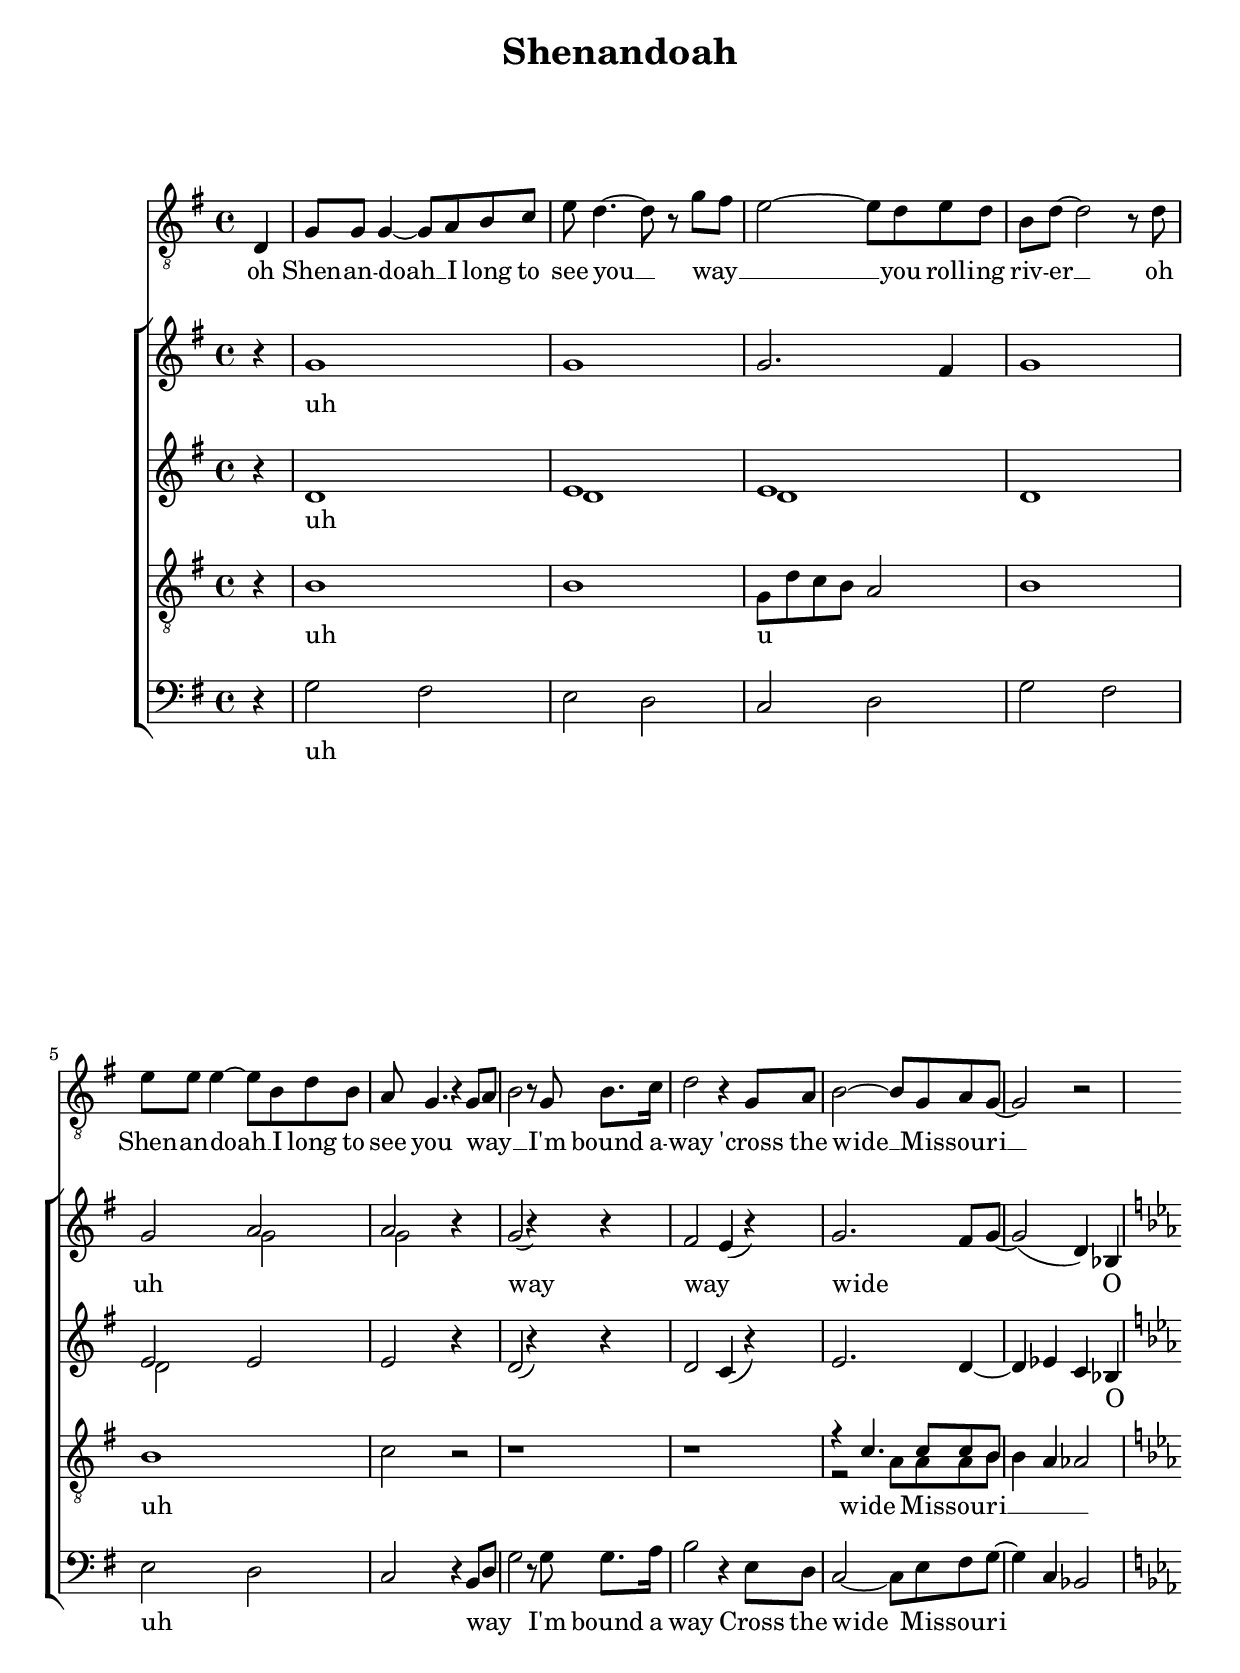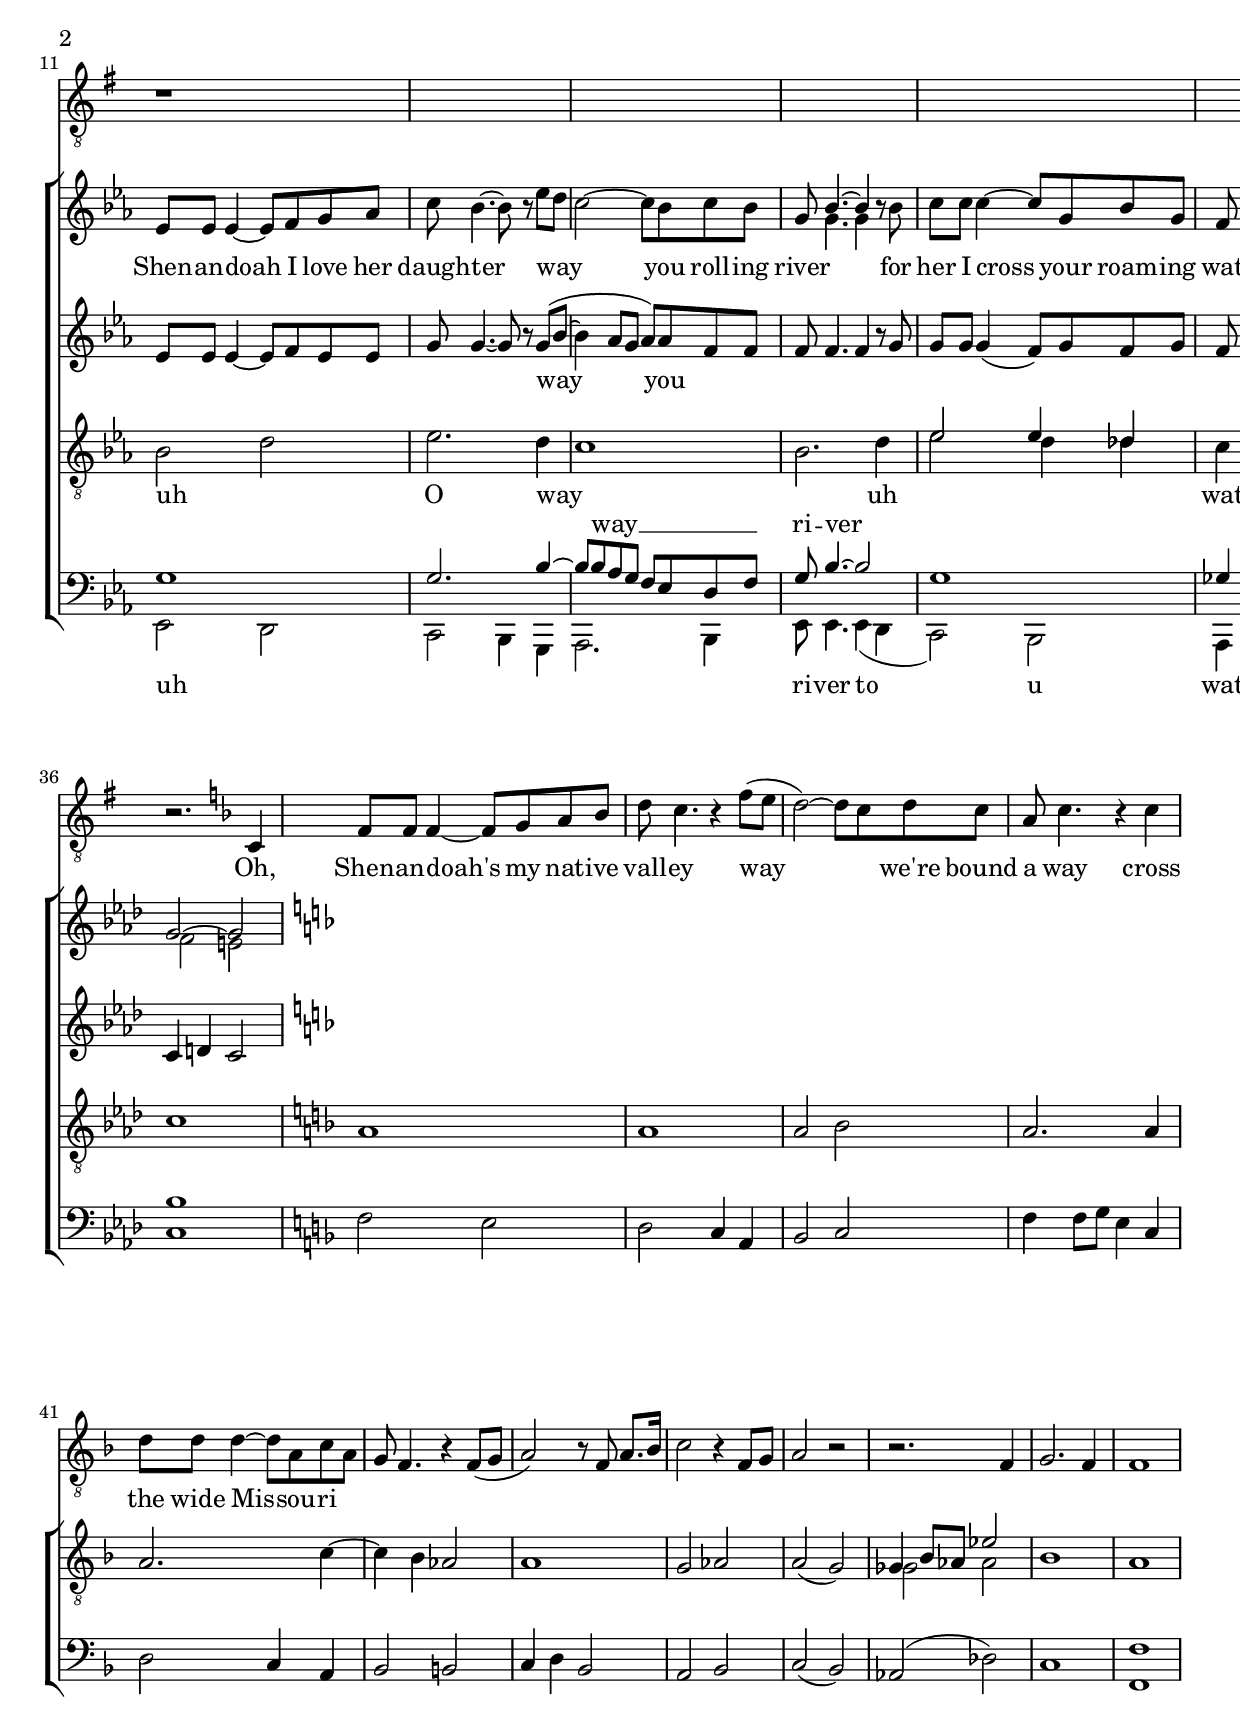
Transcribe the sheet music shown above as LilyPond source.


\version "2.18.2"

\header {
  title = "Shenandoah"
}

global = {
  \time 4/4
}

solo = \relative c {
  \key g \major
  \partial 4 d4 g8 g g4~ g8 a b c e d4.~ d8 r g fis e2~ e8 d e d b d~ d2 r8 d e e e4~ e8 b d b a g4. r4 g8 a b2 r8 g b8. c16 d2 r4 g,8 a b2~ b8 g a g~ g2 r2

  r1*25 r2.
  \key f \major
  c,4 f8 f f4 ~f8  g a bes | d c4. r4 f8 (e d2) ~d8 c d c | a c4. r4 c | d8 d d4 ~d8 a c a | g f4. r4 f8 (g a2) r8 f a8. bes16 | c2 r4 f,8 g | a2 r2 | r2. f4 | g2. f4 | f1 
}

solo_words = \lyricmode {
  oh Shen -- an -- doah __ I long to see you __ way __ _ _ you roll -- ing riv -- er __ oh Shen -- an -- doah __ I long to see you  way __ _ _ I'm bound a -- way 'cross the wide __ Mis -- sou -- ri __

  Oh, Shen -- an -- doah's my nat -- ive vall -- ey way ___ we're bound a way cross the wide Mis -- sou -- ri
}

soprano_notes = \relative c'' {
  \key g \major 
  \partial 4 r4 g1  g1 g2. fis4 g1 g2 << { a2 a } \\ { g2 g } >> r4*2  g2 (r4) r  fis2 e4 (r4)  g2. fis8 g ~ g2 (d4) bes
  
  \key ees \major 
  ees8 ees ees4 ~ees8 f g aes c bes4. ~bes8 r8 ees8 d c2 ~c8 bes c bes g <<{bes4. ~bes4} \\ {g4. g4}>> r8 bes c c c4 ~c8 g bes g f ees4. r8 bes8 (ees f
  g2) r8 ees g8. aes16 bes2 \glissando f4 ees8 f g2 ~g8 ees f ees ~ees8 f 
  << 
  {
    \voiceOne
    g8 bes ~bes4 cis
  } 
  \new Voice 
  {
    \voiceTwo
    g8 ~g4. b4
  } 
  >> 

  \key fis \major 
  ais8 gis fis2 << {gis4 ais2 cis cis2. cis4 cis2. cis4} \\ {fis,4 fis2 ais b2. gis4 gis2 fis4 gis } >> 
  << {ais1 gis2 gisis ais b } \\ {fis1 fis2 fis fis fis } >> fis4 eis e2

  \key aes \major
  f8 g aes bes c2 ~c1 aes4. c8 aes2 bes4. des8 c4 c
  c1 c1 ~c4 bes aes f 
  <<
   { g2 ~g }
   \\
   { f2 e }
  >>


  \key f \major

}

soprano_words = \lyricmode {
 uh _ _ _ _ uh way way _ wide _ _ O Shen -- an -- doah I love her daugh -- ter way _ _ you roll -- ing river for her I cross your roam -- ing wat -- ers way__
 I'm bound a way __ _ Cross the wide __ _ Mis -- sou -- ri _ _ _ O 
}

alto_notes = \relative c' {
  \key g \major 
  \partial 4 r4 d1 << {e1 e1} \\ {d1 d1} >> d1 << {e2} \\ {d2} >> e2 e2 r4*2 d2 (r4) r4 d2 c4 (r4) e2. d4 ~ d4 ees4 c4 bes4 

  \key ees \major 
  ees8 ees ees4 ~ees8 f8 ees8 ees g g4. ~g8 r8 g (bes ~bes4 aes8 g aes) aes f8 f f8 f4. f4 r8 g8 g g g4 (f8) g f g f ees4. r8 bes8 (ees f
  ees2) r8 ees ees8. f16 g2 \glissando ees ees ~ees8 ees d ees ~ees f4. ~f4 fis

  \key fis \major 
  fis8 dis cis2 cis4 dis2 << { gis4 ais8 gis gis2.. eis8} \\ { eis4 fis8 eis fis2 (eis8) fis8 eis eis} >> eis8 eis4. dis4 eis

  dis8 dis dis4 (e8) e e e cis dis4. d2 cis2 dis4 << {dis4} \\ {cis4} >> cis2 c4 c

  \key aes \major
  f2 r8 aes g ees f ees16 f ~f4 r2 des8 ees f4 ~f2 des e4 g
  aes2 ~aes8 aes g aes f ees16 f ~f4 r4 r8 ees f aes g ees f ees c (des) c4 d c2  

  \key f \major
}
alto_words = \lyricmode {
  uh _ _ _ _ _ _ _ _ _ _  O _ _ _ _ _ _  _ _ way you
}


tenor_notes = \relative c' {
  \key g \major 
  \partial 4 r4 b1 b g8 d' c b a2 b1 b c2 r r1 r 

  <<
  {
    \voiceOne
    r4 c4. c8 c b
  } 
  \new Voice {
    \voiceTwo 
    r2 a8 a a b
  }
  >> \oneVoice

  b4 a aes2

  \key ees \major 
  bes2 d ees2. d4 c1 bes2. d4 << {ees2 ees4 des} \\ {ees2 d4 des} >> c4 ces2 aes4

  << 
    \new Voice = "tenorI"
    { 
      \voiceOne
      bes8 bes ees d c2 | ees8 d bes g ges2 | bes2.. aes8 | g4 c des dis 
    }
    \new Voice = "tenorII"
    {
      \voiceTwo
      bes2 aes | bes c | bes2.. aes8 | g4 aes bes b
    }
  >>

  \key fis \major 
  <<
    { cis8 (cis8 cis4 ~cis8) gis ais b }
    \\
    { ais8 (ais8 ais4 ~ais8) gis ais b }
  >>

  dis8 cis4. ~cis4 fis8 eis dis2 ~dis8 cis dis cis ais8 cis4. ~cis4 r8 cis8 
  % 22-26 2 tenors with baritones 
  % b4 ais4 ~ais4 ais8 cis ~cis b4 ais8 b ais b b ais ais4. ais4 r8 cis8
  
  dis8 dis dis4 ~dis8 ais cis ais gis fis4. ~fis8 fis << {fis8 gis ais2 (b) ais1 } \\ { fis8 gis ais2 ~ais8 fis gis4 fis2 r4 c }>>

  \key aes \major
  <<
    {
      aes'8 bes c f ees2 f8 ees16 f ~f4 r8 des8 ees des c2 r8 f,8 ees' c bes c des bes c4 g'
      aes2 ~aes8 aes g aes f8 ees16 f ~f4
    }
    \\
    {
      aes,2 ~aes aes8 bes aes g f4 e f2 r8 f8 ees' c bes c des bes c4 c
      c8 g aes bes c2 c
    }
  >>

  r4 c c8 ees c bes des bes c (des) c1
  
  \key f \major
  a1 a a2 bes a2. a4 a2. c4 ~c4 bes aes2 a1 g2 aes a (g)  

  << 
    \new Voice
    { 
      \voiceOne
      ges4 bes8 aes ees'2
    }
    \new Voice
    {
      \voiceTwo
      ges,2 aes 
    }
  >>
  \oneVoice

  bes1 a1 


}
tenor_words = \lyricmode {
   uh _ u _ _ _ _ _ uh _ wide Mis -- sou -- ri __ _ _  _ uh _ O way _ _ uh wat -- ers way
}
tenorI_words = \lyricmode {
  \skip 8 way _ _ _ to do do do do
}
tenorII_words = \lyricmode {
  \skip 1 \skip 1 \skip 1 O uh _ _ _ _ Tis
}

bass_notes = \relative c' {
  \key g \major 
  \partial 4 r4 g2 fis e d c d g fis e d c r4 b8 d g2 r8 g g8. a16 b2 r4 e,8 d c2~c8 e fis g~g4 c,4 bes2
  
  \key ees \major << 
    \new Voice = "bari" { 
      \voiceOne
      g'1 g2. bes4 ~bes8 bes aes g f ees d f g bes4. ~bes2 g1 ges4 f2 fis4 
      g2 ees ees ees g4 aes bes2 ees,2. cis4


    } 
    \new Voice = "bass"
    { 
      \voiceTwo
      ees,2 d c bes4 g aes2. bes4 ees8 ees4. ees4 (d c2) bes aes4 des2 ces4 
      bes2 aes g aes bes2. d4 ees'2. cis4
    }
  >>
  \oneVoice

  \key fis \major 
  << 
    {
      \voiceOne
      fis8 fis fis4 ~fis8 gis ais b b4 ais ~ais ais8 cis ~cis b4 ais8 b ais b b ais8 ais4. ais4. ais8
      ais8 ais ais4 ~ais8 ais ais ais gis fis4. ~fis8 fis fis gis ais4 b fis8 fis gis4 ais2 aes4 bes
    }
    \new Voice
    {
      \voiceTwo
      fis8 fis fis4 (eis2) dis2 cis4 ais b2. cis4 ais2 fis'4 eis
      dis2 cis4 ais b2 bis cis4 dis gis, cis fis2. c4
    }
  >>
  \oneVoice

  \key aes \major
  f2 ees 
  <<
    {
      \voiceOne
      aes8 bes aes g f4 e f1 f2 g4 bes
      aes8 g aes bes c2 aes2 r8 aes4. aes8 c aes g aes e f g bes1 
    }
    \new Voice
    {
      \voiceTwo
      des,2. c4 bes2 aes g2 c4 e
      f2 ees des (f) des8 f ees c bes g aes a c1
    }
  >>
  \oneVoice

  \key f \major
  f2 e d c4 a bes2 c f4 f8 g e4 c d2 c4 a bes2 b c4 d bes2 a bes c2 (bes) aes (des) c1 << {f1} \\ {f,1} >>
}

basses_words = \lyricmode {
  uh _ _ _ _ _ _ _  uh _ _ way_ _ _  I'm bound a way Cross the wide Mis -- sou -- ri _ _
}
bass_words = \lyricmode {
  uh _ _ _ _ _ _ ri -- ver to u wat -- ers way _ uh uh O uh _ _ Tis
}
bari_words = \lyricmode {
  \skip 1 \skip 1 \skip 4. way __ _ _ _ _ _ _  ri -- ver _ 
} 

\score {
<<
  \new Staff <<
    \new Voice = "solo" <<
      \clef "treble_8"
      \global
      \solo
    >>

    \lyricsto "solo" \new Lyrics \solo_words
  >>
  \new ChoirStaff <<
    \new Staff <<
      \new Voice = "soprano" <<
        \global
        \soprano_notes
      >>
      \lyricsto "soprano" \new Lyrics \soprano_words
    >>
    \new Staff <<
      \new Voice = "alto" <<
        \global
        \alto_notes
      >>
      \lyricsto "alto" \new Lyrics \alto_words
    >>
    \new Staff = "tenorStaff" <<
      \new Voice = "tenor" <<
        \clef "treble_8"
        \global
        \tenor_notes
      >>
      \lyricsto "tenor" \new Lyrics \tenor_words

      \new Lyrics \with { alignAboveContext = #"tenorStaff" }
        \lyricsto "tenorI" \tenorI_words

      \new Lyrics 
        \lyricsto "tenorII" \tenorII_words  
    >>
    \new Staff = "bassStaff" <<
      \new Voice = "basses" <<
        \clef bass
        \global
        \bass_notes
      >>
      \lyricsto "basses" \new Lyrics \basses_words

      \new Lyrics \with { alignAboveContext = #"bassStaff" }
        \lyricsto "bari" \bari_words

      \new Lyrics 
        \lyricsto "bass" \bass_words  
    >>
  >>
>>
}